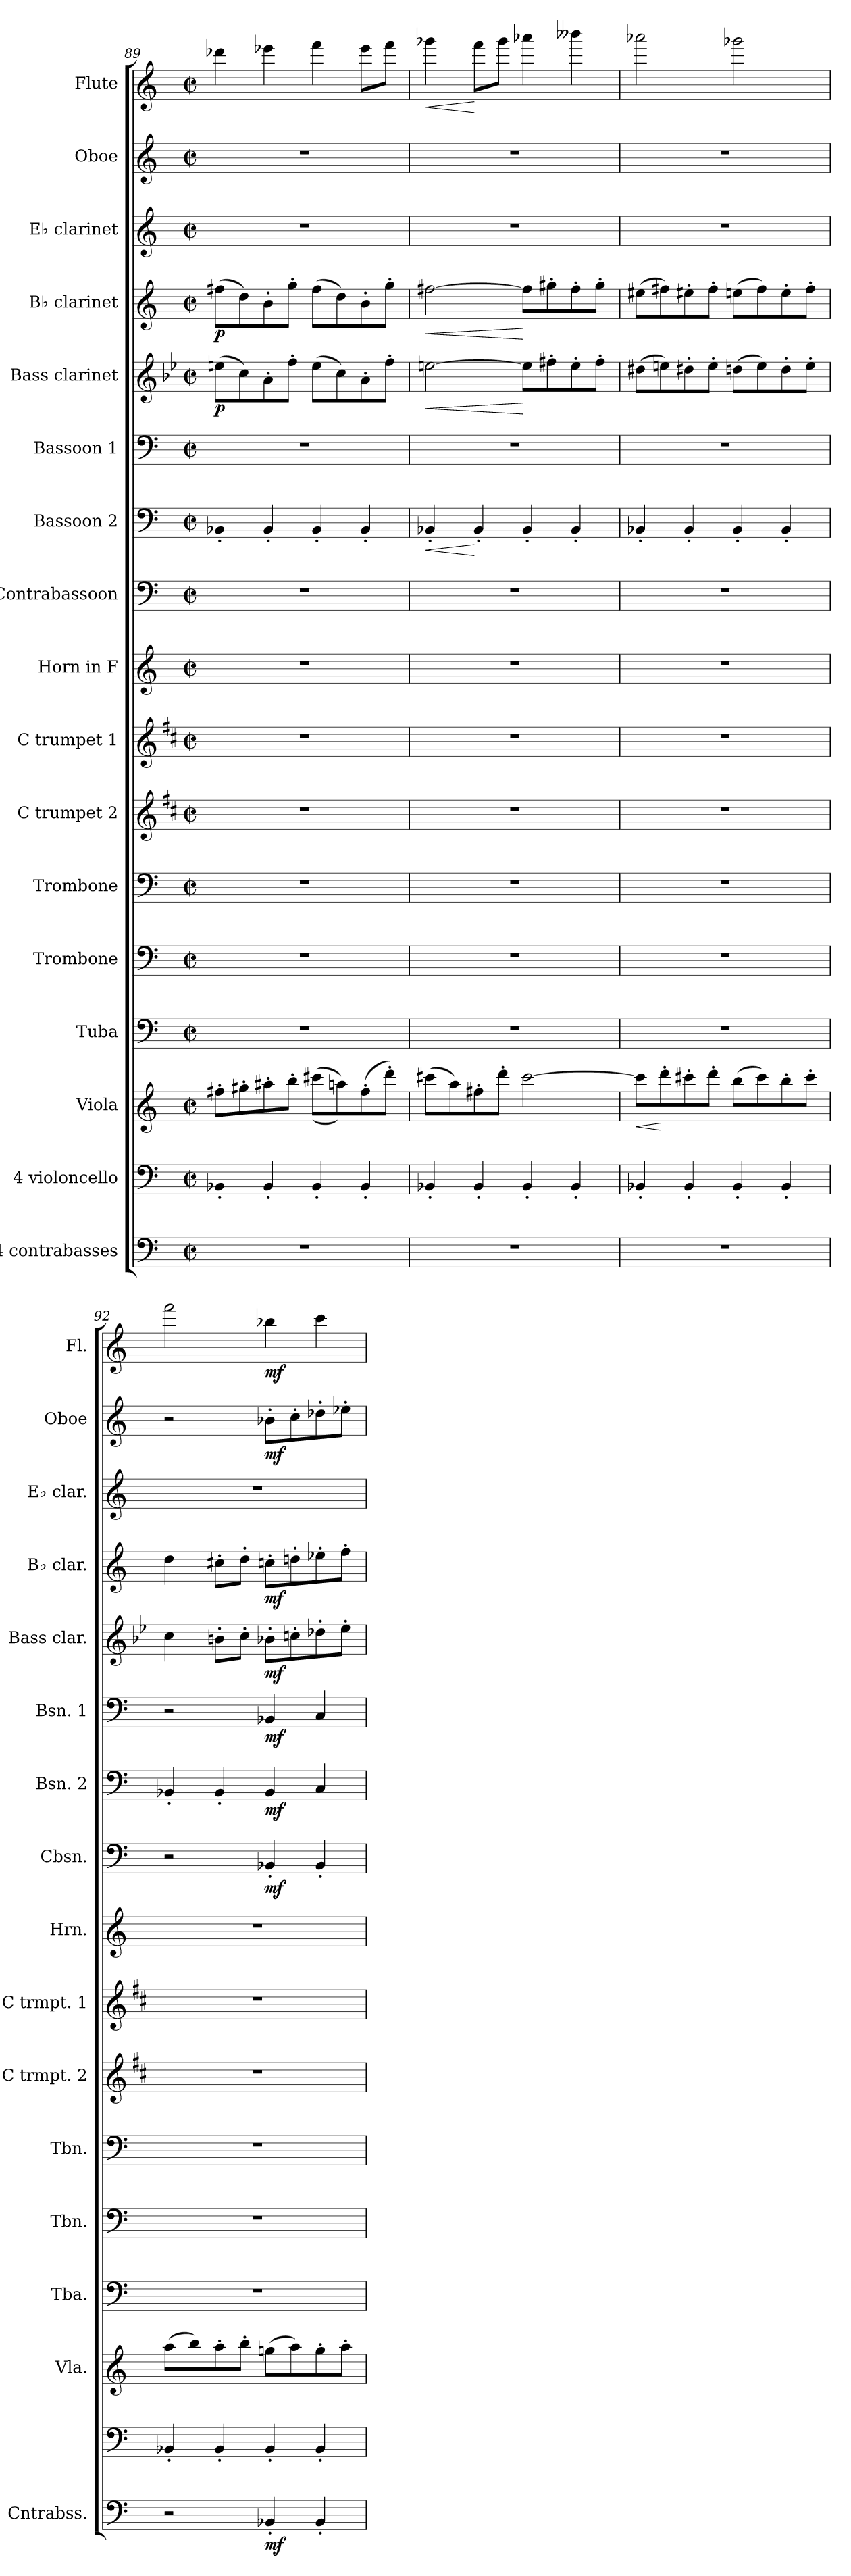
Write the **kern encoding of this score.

**kern	**dynam	**kern	**kern	**dynam	**kern	**kern	**kern	**kern	**kern	**kern	**kern	**dynam	**kern	**dynam	**kern	**dynam	**kern	**dynam	**kern	**dynam	**kern	**kern	**dynam	**kern	**dynam
*part17	*part17	*part16	*part15	*part15	*part14	*part13	*part12	*part11	*part10	*part9	*part8	*part8	*part7	*part7	*part6	*part6	*part5	*part5	*part4	*part4	*part3	*part2	*part2	*part1	*part1
*staff17	*staff17	*staff16	*staff15	*staff15	*staff14	*staff13	*staff12	*staff11	*staff10	*staff9	*staff8	*staff8	*staff7	*staff7	*staff6	*staff6	*staff5	*staff5	*staff4	*staff4	*staff3	*staff2	*staff2	*staff1	*staff1
*I"4 contrabasses	*	*I"4 violoncello	*I"Viola	*	*I"Tuba	*I"Trombone	*I"Trombone	*I"C trumpet 2	*I"C trumpet 1	*I"Horn in F	*I"Contrabassoon	*	*I"Bassoon 2	*	*I"Bassoon 1	*	*I"Bass clarinet	*	*I"B♭ clarinet	*	*I"E♭ clarinet	*I"Oboe	*	*I"Flute	*
*I'Cntrabss.	*	*	*I'Vla.	*	*I'Tba.	*I'Tbn.	*I'Tbn.	*I'C trmpt. 2	*I'C trmpt. 1	*I'Hrn.	*I'Cbsn.	*	*I'Bsn. 2	*	*I'Bsn. 1	*	*I'Bass clar.	*	*I'B♭ clar.	*	*I'E♭ clar.	*I'Oboe	*	*I'Fl.	*
!!LO:PB:g=z
*clefF4	*	*clefF4	*clefG2	*	*clefF4	*clefF4	*clefF4	*clefG2	*clefG2	*clefG2	*clefF4	*	*clefF4	*	*clefF4	*	*clefG2	*	*clefG2	*	*clefG2	*clefG2	*	*clefG2	*
*ITrd7c12	*	*	*	*	*	*	*	*ITrd1c2	*ITrd1c2	*ITrd4c7	*ITrd7c12	*	*	*	*	*	*ITrd8c14	*	*ITrd1c2	*	*ITrd-2c-3	*	*	*	*
*k[]	*	*k[]	*k[]	*	*k[]	*k[]	*k[]	*k[]	*k[]	*k[b-]	*k[]	*	*k[]	*	*k[]	*	*k[b-e-]	*	*k[b-e-]	*	*k[b-e-a-]	*k[]	*	*k[]	*
*M2/2	*	*M2/2	*M2/2	*	*M2/2	*M2/2	*M2/2	*M2/2	*M2/2	*M2/2	*M2/2	*	*M2/2	*	*M2/2	*	*M2/2	*	*M2/2	*	*M2/2	*M2/2	*	*M2/2	*
*met(c|)	*	*met(c|)	*met(c|)	*	*met(c|)	*met(c|)	*met(c|)	*met(c|)	*met(c|)	*met(c|)	*met(c|)	*	*met(c|)	*	*met(c|)	*	*met(c|)	*	*met(c|)	*	*met(c|)	*met(c|)	*	*met(c|)	*
=89	=89	=89	=89	=89	=89	=89	=89	=89	=89	=89	=89	=89	=89	=89	=89	=89	=89	=89	=89	=89	=89	=89	=89	=89	=89
!	!	!	!	!	!	!	!	!	!	!	!	!	!	!	!	!	!	!LO:DY:b	!	!LO:DY:b	!	!	!	!	!
1r	.	4BB-X'/	8ff#X'\L	.	1r	1r	1r	1r	1r	1r	1r	.	4BB-X'/	.	1r	.	(>8en\L	p	(>8een\L	p	1r	1r	.	4ddd-X\	.
.	.	.	8gg#X'\	.	.	.	.	.	.	.	.	.	.	.	.	.	8c\)	.	8cc\)	.	.	.	.	.	.
.	.	4BB-'/	8aa#X'\	.	.	.	.	.	.	.	.	.	4BB-'/	.	.	.	8A'\	.	8a'\	.	.	.	.	4eee-X\	.
.	.	.	8bb'\J	.	.	.	.	.	.	.	.	.	.	.	.	.	8f'\J	.	8ff'\J	.	.	.	.	.	.
.	.	4BB-'/	(>(>8ccc#X\L	.	.	.	.	.	.	.	.	.	4BB-'/	.	.	.	(>8e\L	.	(>8ee\L	.	.	.	.	4fff\	.
.	.	.	8aan\))	.	.	.	.	.	.	.	.	.	.	.	.	.	8c\)	.	8cc\)	.	.	.	.	.	.
.	.	4BB-'/	(>8ff#'\	.	.	.	.	.	.	.	.	.	4BB-'/	.	.	.	8A'\	.	8a'\	.	.	.	.	8eee-\L	.
.	.	.	8ddd'\J)	.	.	.	.	.	.	.	.	.	.	.	.	.	8f'\J	.	8ff'\J	.	.	.	.	8fff\J	.
=90	=90	=90	=90	=90	=90	=90	=90	=90	=90	=90	=90	=90	=90	=90	=90	=90	=90	=90	=90	=90	=90	=90	=90	=90	=90
!	!	!	!	!	!	!	!	!	!	!	!	!	!	!LO:HP:b	!	!	!	!LO:HP:b	!	!LO:HP:b	!	!	!	!	!LO:HP:b
1r	.	4BB-X'/	(>8ccc#X\L	.	1r	1r	1r	1r	1r	1r	1r	.	4BB-X'/	<	1r	.	[2en\	<	[2een\	<	1r	1r	.	4ggg-X\	<
.	.	.	8aa\)	.	.	.	.	.	.	.	.	.	.	.	.	.	.	.	.	.	.	.	.	.	.
.	.	4BB-'/	8ff#X'\	.	.	.	.	.	.	.	.	.	4BB-'/	[	.	.	.	.	.	.	.	.	.	8fff\L	[
.	.	.	8ddd'\J	.	.	.	.	.	.	.	.	.	.	.	.	.	.	.	.	.	.	.	.	8ggg-\J	.
.	.	4BB-'/	[2ccc#\	.	.	.	.	.	.	.	.	.	4BB-'/	.	.	.	8e\L]	[	8ee\L]	[	.	.	.	4aaa-X\	.
.	.	.	.	.	.	.	.	.	.	.	.	.	.	.	.	.	8f#X'\	.	8ff#X'\	.	.	.	.	.	.
.	.	4BB-'/	.	.	.	.	.	.	.	.	.	.	4BB-'/	.	.	.	8e'\	.	8ee'\	.	.	.	.	4bbb--X\	.
.	.	.	.	.	.	.	.	.	.	.	.	.	.	.	.	.	8f#'\J	.	8ff#'\J	.	.	.	.	.	.
=91	=91	=91	=91	=91	=91	=91	=91	=91	=91	=91	=91	=91	=91	=91	=91	=91	=91	=91	=91	=91	=91	=91	=91	=91	=91
!	!	!	!	!LO:HP:b	!	!	!	!	!	!	!	!	!	!	!	!	!	!	!	!	!	!	!	!	!
1r	.	4BB-X'/	8ccc#\L]	<	1r	1r	1r	1r	1r	1r	1r	.	4BB-X'/	.	1r	.	(>8d#X\L	.	(>8dd#X\L	.	1r	1r	.	2aaa-X\	.
.	.	.	8ddd'\	[	.	.	.	.	.	.	.	.	.	.	.	.	8en\)	.	8een\)	.	.	.	.	.	.
.	.	4BB-'/	8ccc#X'\	.	.	.	.	.	.	.	.	.	4BB-'/	.	.	.	8d#X'\	.	8dd#X'\	.	.	.	.	.	.
.	.	.	8ddd'\J	.	.	.	.	.	.	.	.	.	.	.	.	.	8e'\J	.	8ee'\J	.	.	.	.	.	.
.	.	4BB-'/	(>8bb\L	.	.	.	.	.	.	.	.	.	4BB-'/	.	.	.	(>8dn\L	.	(>8ddn\L	.	.	.	.	2ggg-X\	.
.	.	.	8ccc#\)	.	.	.	.	.	.	.	.	.	.	.	.	.	8e\)	.	8ee\)	.	.	.	.	.	.
.	.	4BB-'/	8bb'\	.	.	.	.	.	.	.	.	.	4BB-'/	.	.	.	8d'\	.	8dd'\	.	.	.	.	.	.
.	.	.	8ccc#'\J	.	.	.	.	.	.	.	.	.	.	.	.	.	8e'\J	.	8ee'\J	.	.	.	.	.	.
=92	=92	=92	=92	=92	=92	=92	=92	=92	=92	=92	=92	=92	=92	=92	=92	=92	=92	=92	=92	=92	=92	=92	=92	=92	=92
2r	.	4BB-X'/	(>8aa\L	.	1r	1r	1r	1r	1r	1r	2r	.	4BB-X'/	.	2r	.	4c\	.	4cc\	.	1r	2r	.	2fff\	.
.	.	.	8bb\)	.	.	.	.	.	.	.	.	.	.	.	.	.	.	.	.	.	.	.	.	.	.
.	.	4BB-'/	8aa'\	.	.	.	.	.	.	.	.	.	4BB-'/	.	.	.	8Bn'\L	.	8bn'\L	.	.	.	.	.	.
.	.	.	8bb'\J	.	.	.	.	.	.	.	.	.	.	.	.	.	8c'\J	.	8cc'\J	.	.	.	.	.	.
!	!LO:DY:b	!	!	!	!	!	!	!	!	!	!	!LO:DY:b	!	!LO:DY:b	!	!LO:DY:b	!	!LO:DY:b	!	!LO:DY:b	!	!	!LO:DY:b	!	!LO:DY:b
4BBB-X'/	mf	4BB-'/	(>8ggn\L	.	.	.	.	.	.	.	4BBB-X'/	mf	4BB-/	mf	4BB-X/	mf	8B-X'\L	mf	8b-X'\L	mf	.	8b-X'\L	mf	4bb-X\	mf
.	.	.	8aa\)	.	.	.	.	.	.	.	.	.	.	.	.	.	8cn'\	.	8ccn'\	.	.	8cc'\	.	.	.
4BBB-'/	.	4BB-'/	8gg'\	.	.	.	.	.	.	.	4BBB-'/	.	4C/	.	4C/	.	8d-X'\	.	8dd-X'\	.	.	8dd-X'\	.	4ccc\	.
.	.	.	8aa'\J	.	.	.	.	.	.	.	.	.	.	.	.	.	8e-'\J	.	8ee-'\J	.	.	8ee-X'\J	.	.	.
=	=	=	=	=	=	=	=	=	=	=	=	=	=	=	=	=	=	=	=	=	=	=	=	=	=
*-	*-	*-	*-	*-	*-	*-	*-	*-	*-	*-	*-	*-	*-	*-	*-	*-	*-	*-	*-	*-	*-	*-	*-	*-	*-
